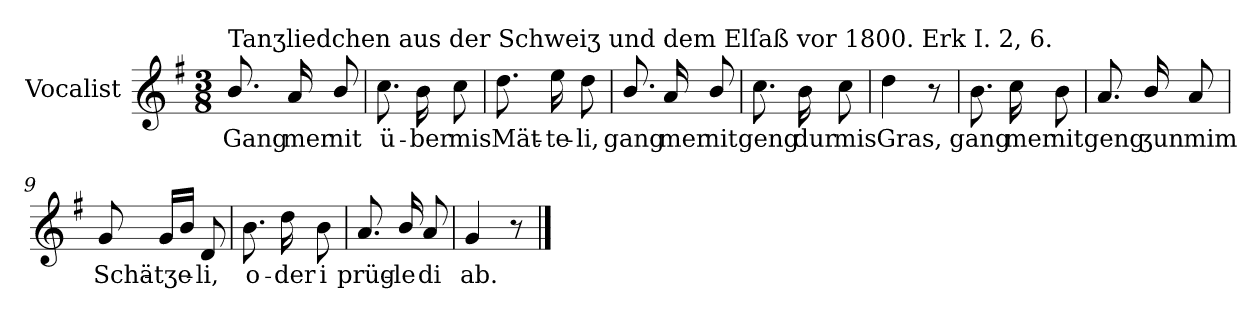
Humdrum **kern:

**kern	**text
*part1	*part1
*staff1	*staff1
*I"Vocalist	*
*k[f#]	*
*G:	*
*M3/8	*
=1	=1
!LO:TX:a:t=Tanʒliedchen aus der Schweiʒ und dem Elſaß vor 1800. Erk I. 2, 6.	!
8.b/	Gang
16a	mer
8b/	nit
=2	=2
8.cc	ü-
16b	-ber
8cc	mis
=3	=3
8.dd	Mät-
16ee	-te-
8dd	-li,
=4	=4
8.b/	gang
16a	mer
8b/	nit
=5	=5
8.cc	geng
16b	dur
8cc	mis
=6	=6
4dd	Gras,
8r	.
=7	=7
8.b	gang
16cc	mer
8b	nit
=8	=8
8.a	geng
16b/	ʒun
8a	mim
=9	=9
8g	Schä-
16gLL	-tʒe-
16bJJ	.
8d	-li,
=10	=10
8.b	o-
16dd	-der
8b	i
=11	=11
8.a	prüg-
16b/	-le
8a	di
=12	=12
4g	ab.
8r	.
==	==
*-	*-
